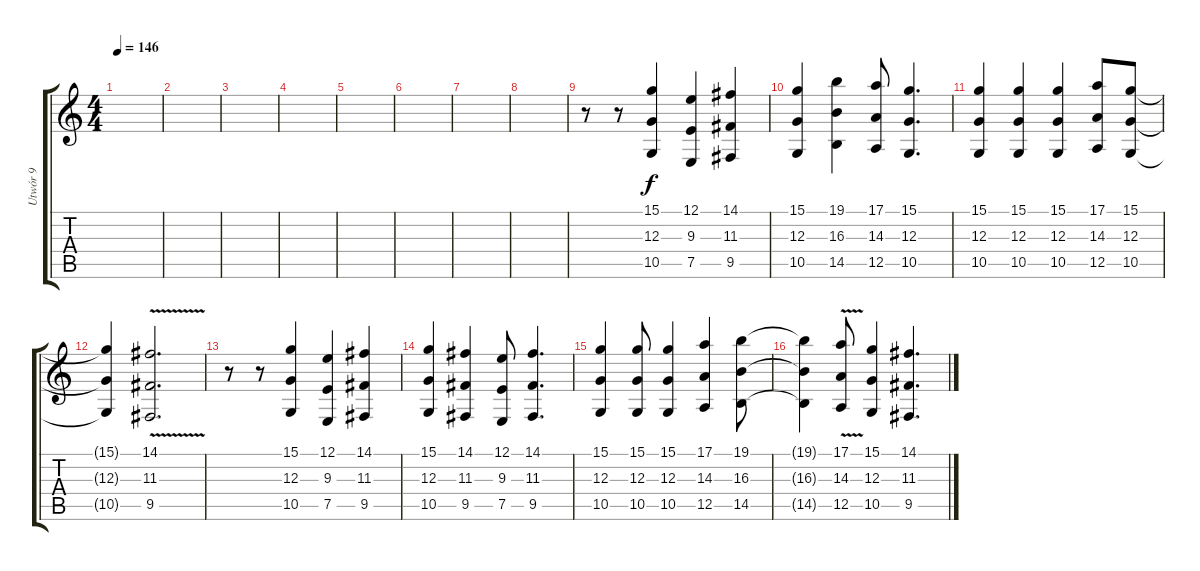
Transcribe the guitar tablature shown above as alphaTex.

\track ("Utwór 9" "Utwór 9") {instrument choiraahs}
\staff {score tabs}
\tuning (E4 B3 G3 D3 A2 E2) {hide}
\ts (4 4)
\tempo 146
\clef g2
\ks c
|
|
|
|
|
|
|
|
r.8 r.8 (15.1 12.3 10.5).4 (12.1 9.3 7.5).4 (14.1 11.3 9.5).4 |
(15.1 12.3 10.5).4 (19.1 16.3 14.5).4 (17.1 14.3 12.5).8 (15.1 12.3 10.5).4{d} |
(15.1 12.3 10.5).4 (15.1 12.3 10.5).4 (15.1 12.3 10.5).4 (17.1 14.3 12.5).8 (15.1 12.3 10.5).8 |
(15.1{t} 12.3{t} 10.5{t}).4 (14.1 11.3{v} 9.5).2{d} |
r.8 r.8 (15.1 12.3 10.5).4 (12.1 9.3 7.5).4 (14.1 11.3 9.5).4 |
(15.1 12.3 10.5).4 (14.1 11.3 9.5).4 (12.1 9.3 7.5).8 (14.1 11.3 9.5).4{d} |
(15.1 12.3 10.5).4 (15.1 12.3 10.5).8 (15.1 12.3 10.5).4 (17.1 14.3 12.5).4 (19.1 16.3 14.5).8 |
(19.1{t} 16.3{t} 14.5{t}).4 (17.1 14.3{v} 12.5).8 (15.1 12.3 10.5).4 (14.1 11.3 9.5).4{d}
